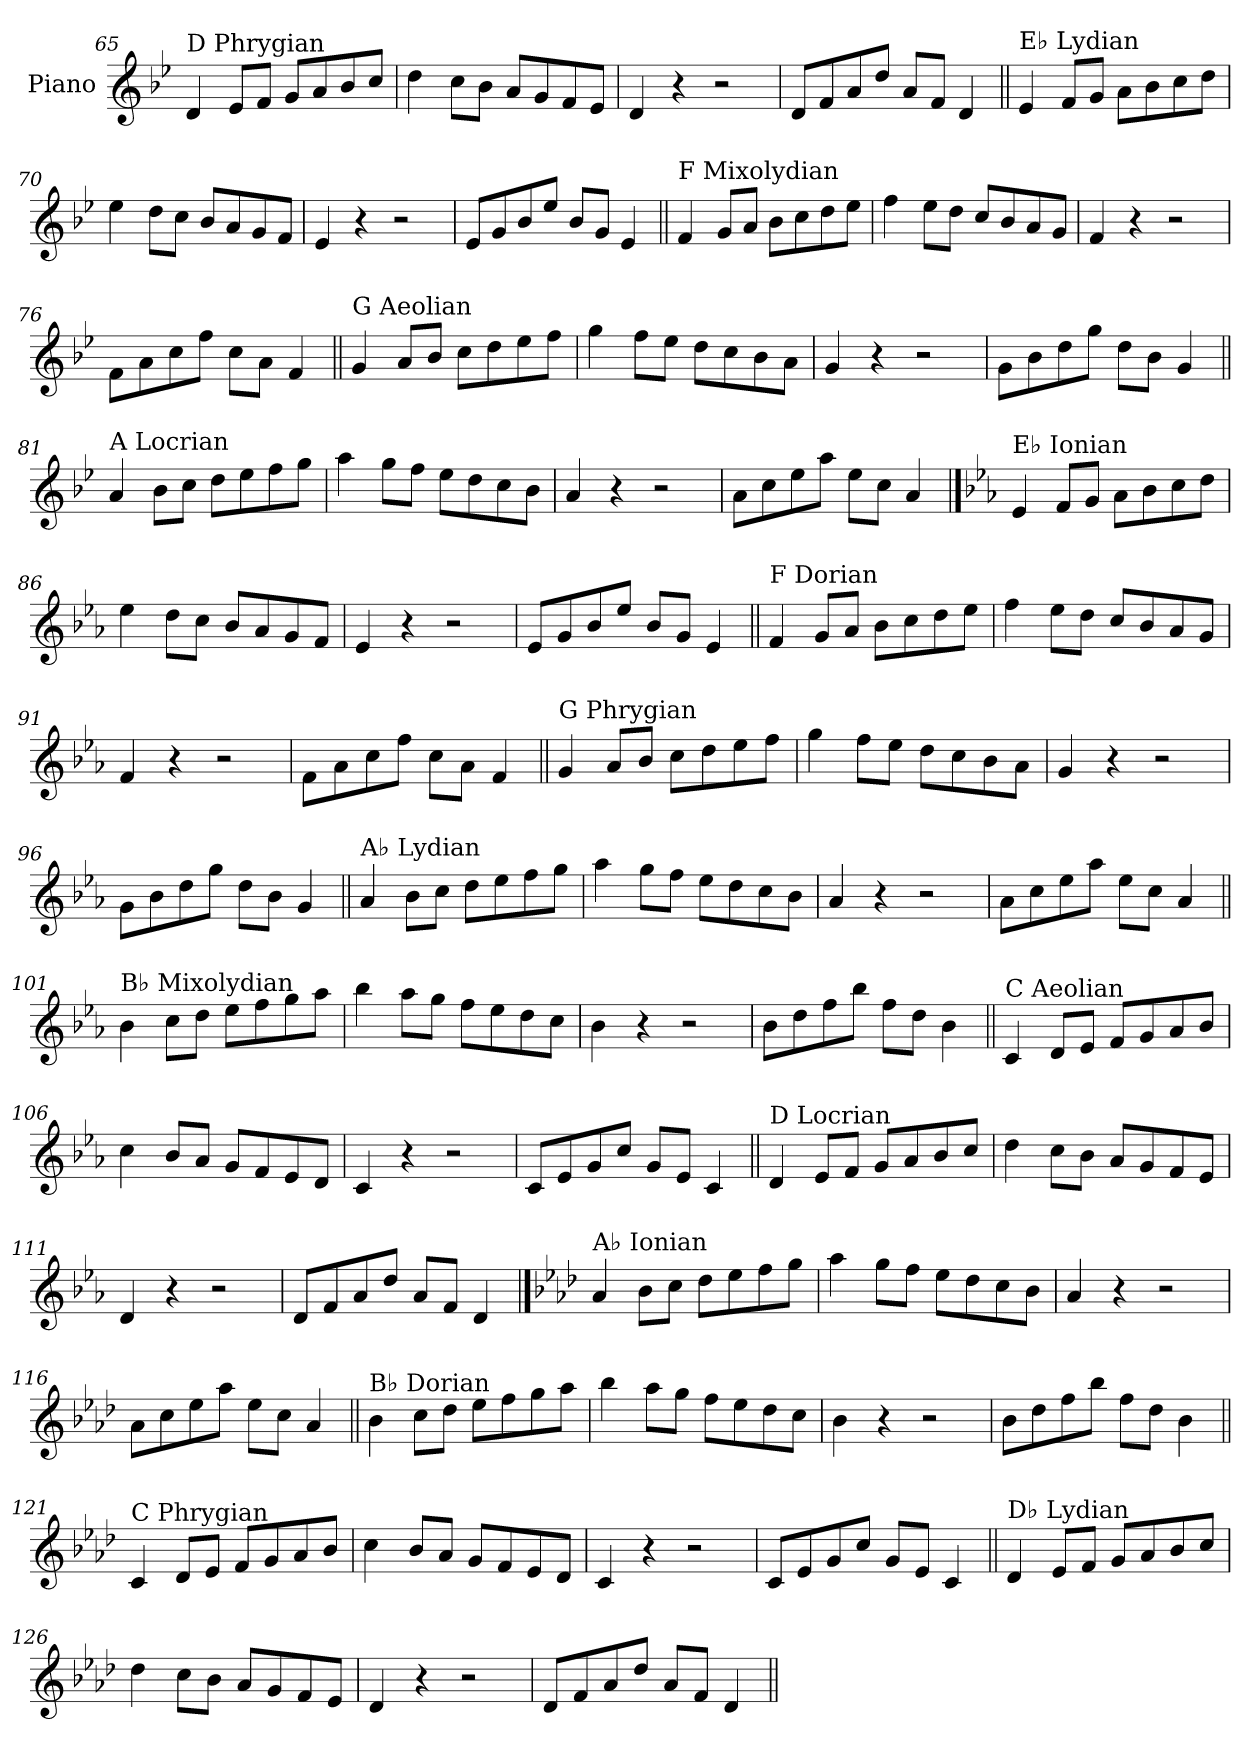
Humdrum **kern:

**kern
*part1
*staff1
*I"Piano
*I'Pno.
!!LO:LB:g=z
*clefG2
*k[b-e-]
=65
!LO:TX:a:t=D Phrygian
4d/
8e-/L
8f/J
8g/L
8a/
8b-/
8cc/J
=66
4dd\
8cc\L
8b-\J
8a/L
8g/
8f/
8e-/J
=67
4d/
4r
2r
=68
8d/L
8f/
8a/
8dd/J
8a/L
8f/J
4d/
!!LO:LB:g=z
=69||
!LO:TX:a:t=E♭ Lydian
4e-/
8f/L
8g/J
8a\L
8b-\
8cc\
8dd\J
=70
4ee-\
8dd\L
8cc\J
8b-/L
8a/
8g/
8f/J
=71
4e-/
4r
2r
=72
8e-/L
8g/
8b-/
8ee-/J
8b-/L
8g/J
4e-/
!!LO:LB:g=z
=73||
!LO:TX:a:t=F Mixolydian
4f/
8g/L
8a/J
8b-\L
8cc\
8dd\
8ee-\J
=74
4ff\
8ee-\L
8dd\J
8cc/L
8b-/
8a/
8g/J
=75
4f/
4r
2r
=76
8f\L
8a\
8cc\
8ff\J
8cc\L
8a\J
4f/
!!LO:LB:g=z
=77||
!LO:TX:a:t=G Aeolian
4g/
8a/L
8b-/J
8cc\L
8dd\
8ee-\
8ff\J
=78
4gg\
8ff\L
8ee-\J
8dd\L
8cc\
8b-\
8a\J
=79
4g/
4r
2r
=80
8g\L
8b-\
8dd\
8gg\J
8dd\L
8b-\J
4g/
!!LO:LB:g=z
=81||
!LO:TX:a:t=A Locrian
4a/
8b-\L
8cc\J
8dd\L
8ee-\
8ff\
8gg\J
=82
4aa\
8gg\L
8ff\J
8ee-\L
8dd\
8cc\
8b-\J
=83
4a/
4r
2r
=84
8a\L
8cc\
8ee-\
8aa\J
8ee-\L
8cc\J
4a/
!!LO:PB:g=z
==85
*k[b-e-a-]
!LO:TX:a:t=E♭ Ionian
4e-/
8f/L
8g/J
8a-\L
8b-\
8cc\
8dd\J
=86
4ee-\
8dd\L
8cc\J
8b-/L
8a-/
8g/
8f/J
=87
4e-/
4r
2r
=88
8e-/L
8g/
8b-/
8ee-/J
8b-/L
8g/J
4e-/
!!LO:LB:g=z
=89||
!LO:TX:a:t=F Dorian
4f/
8g/L
8a-/J
8b-\L
8cc\
8dd\
8ee-\J
=90
4ff\
8ee-\L
8dd\J
8cc/L
8b-/
8a-/
8g/J
=91
4f/
4r
2r
=92
8f\L
8a-\
8cc\
8ff\J
8cc\L
8a-\J
4f/
!!LO:LB:g=z
=93||
!LO:TX:a:t=G Phrygian
4g/
8a-/L
8b-/J
8cc\L
8dd\
8ee-\
8ff\J
=94
4gg\
8ff\L
8ee-\J
8dd\L
8cc\
8b-\
8a-\J
=95
4g/
4r
2r
=96
8g\L
8b-\
8dd\
8gg\J
8dd\L
8b-\J
4g/
!!LO:LB:g=z
=97||
!LO:TX:a:t=A♭ Lydian
4a-/
8b-\L
8cc\J
8dd\L
8ee-\
8ff\
8gg\J
=98
4aa-\
8gg\L
8ff\J
8ee-\L
8dd\
8cc\
8b-\J
=99
4a-/
4r
2r
=100
8a-\L
8cc\
8ee-\
8aa-\J
8ee-\L
8cc\J
4a-/
!!LO:LB:g=z
=101||
!LO:TX:a:t=B♭ Mixolydian
4b-\
8cc\L
8dd\J
8ee-\L
8ff\
8gg\
8aa-\J
=102
4bb-\
8aa-\L
8gg\J
8ff\L
8ee-\
8dd\
8cc\J
=103
4b-\
4r
2r
=104
8b-\L
8dd\
8ff\
8bb-\J
8ff\L
8dd\J
4b-\
!!LO:LB:g=z
=105||
!LO:TX:a:t=C Aeolian
4c/
8d/L
8e-/J
8f/L
8g/
8a-/
8b-/J
=106
4cc\
8b-/L
8a-/J
8g/L
8f/
8e-/
8d/J
=107
4c/
4r
2r
=108
8c/L
8e-/
8g/
8cc/J
8g/L
8e-/J
4c/
!!LO:LB:g=z
=109||
!LO:TX:a:t=D Locrian
4d/
8e-/L
8f/J
8g/L
8a-/
8b-/
8cc/J
=110
4dd\
8cc\L
8b-\J
8a-/L
8g/
8f/
8e-/J
=111
4d/
4r
2r
=112
8d/L
8f/
8a-/
8dd/J
8a-/L
8f/J
4d/
!!LO:PB:g=z
==113
*k[b-e-a-d-]
!LO:TX:a:t=A♭ Ionian
4a-/
8b-\L
8cc\J
8dd-\L
8ee-\
8ff\
8gg\J
=114
4aa-\
8gg\L
8ff\J
8ee-\L
8dd-\
8cc\
8b-\J
=115
4a-/
4r
2r
=116
8a-\L
8cc\
8ee-\
8aa-\J
8ee-\L
8cc\J
4a-/
!!LO:LB:g=z
=117||
!LO:TX:a:t=B♭ Dorian
4b-\
8cc\L
8dd-\J
8ee-\L
8ff\
8gg\
8aa-\J
=118
4bb-\
8aa-\L
8gg\J
8ff\L
8ee-\
8dd-\
8cc\J
=119
4b-\
4r
2r
=120
8b-\L
8dd-\
8ff\
8bb-\J
8ff\L
8dd-\J
4b-\
!!LO:LB:g=z
=121||
!LO:TX:a:t=C Phrygian
4c/
8d-/L
8e-/J
8f/L
8g/
8a-/
8b-/J
=122
4cc\
8b-/L
8a-/J
8g/L
8f/
8e-/
8d-/J
=123
4c/
4r
2r
=124
8c/L
8e-/
8g/
8cc/J
8g/L
8e-/J
4c/
!!LO:LB:g=z
=125||
!LO:TX:a:t=D♭ Lydian
4d-/
8e-/L
8f/J
8g/L
8a-/
8b-/
8cc/J
=126
4dd-\
8cc\L
8b-\J
8a-/L
8g/
8f/
8e-/J
=127
4d-/
4r
2r
=128
8d-/L
8f/
8a-/
8dd-/J
8a-/L
8f/J
4d-/
=||
*-
